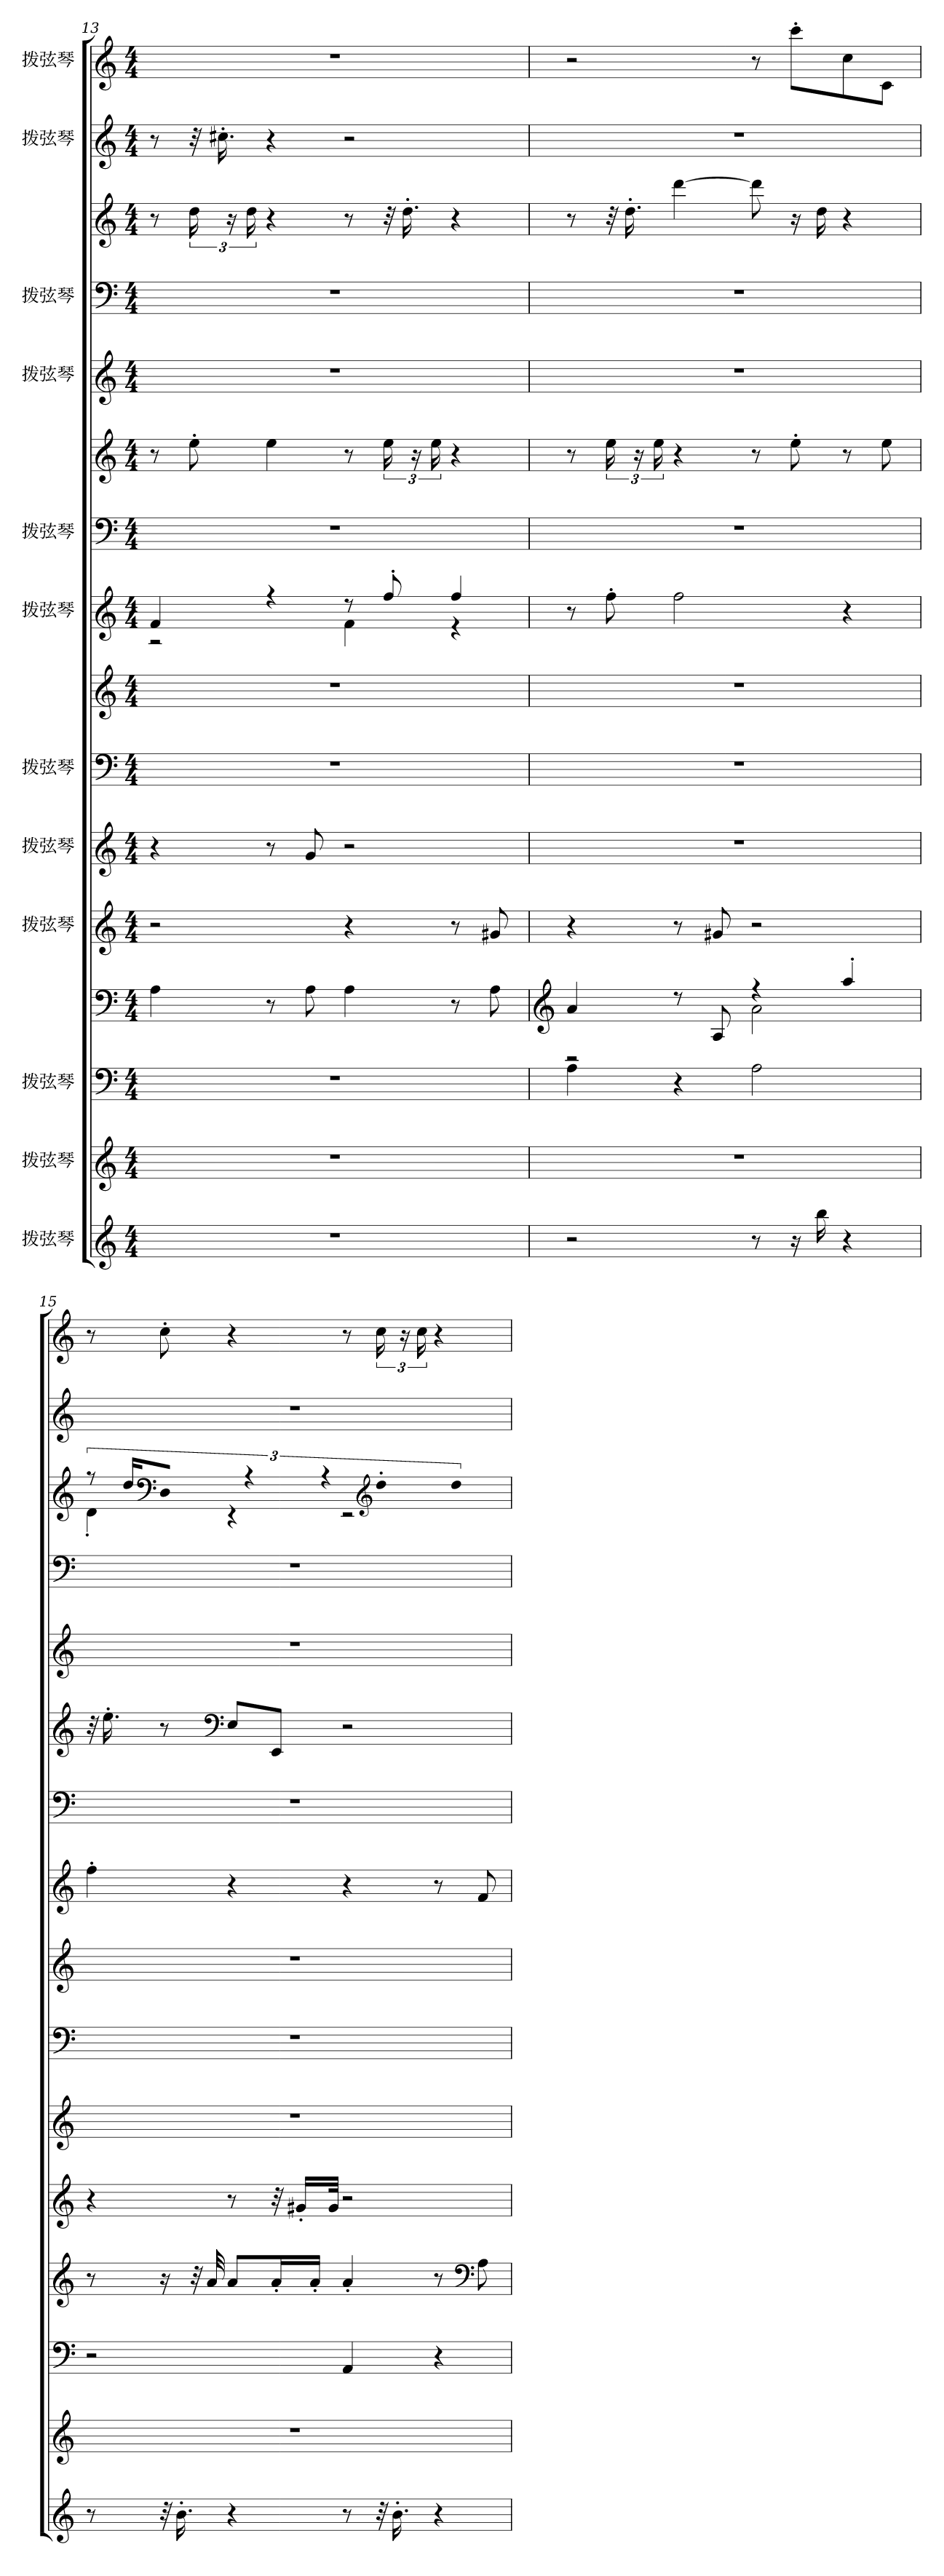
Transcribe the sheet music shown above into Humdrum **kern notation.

**kern	**kern	**kern	**kern	**kern	**kern	**kern	**kern	**kern	**kern	**kern	**kern	**kern	**kern	**kern	**kern
*part12	*part11	*part10	*part10	*part9	*part8	*part7	*part7	*part6	*part5	*part5	*part4	*part3	*part3	*part2	*part1
*staff16	*staff15	*staff14	*staff13	*staff12	*staff11	*staff10	*staff9	*staff8	*staff7	*staff6	*staff5	*staff4	*staff3	*staff2	*staff1
*I"拨弦琴	*I"拨弦琴	*I"拨弦琴	*	*I"拨弦琴	*I"拨弦琴	*I"拨弦琴	*	*I"拨弦琴	*I"拨弦琴	*	*I"拨弦琴	*I"拨弦琴	*	*I"拨弦琴	*I"拨弦琴
!!LO:PB:g=z
*clefG2	*clefG2	*clefF4	*clefF4	*clefG2	*clefG2	*clefF4	*clefG2	*clefG2	*clefF4	*clefG2	*clefG2	*clefF4	*clefG2	*clefG2	*clefG2
*k[]	*k[]	*k[]	*k[]	*k[]	*k[]	*k[]	*k[]	*k[]	*k[]	*k[]	*k[]	*k[]	*k[]	*k[]	*k[]
*M4/4	*M4/4	*M4/4	*M4/4	*M4/4	*M4/4	*M4/4	*M4/4	*M4/4	*M4/4	*M4/4	*M4/4	*M4/4	*M4/4	*M4/4	*M4/4
=13	=13	=13	=13	=13	=13	=13	=13	=13	=13	=13	=13	=13	=13	=13	=13
*	*	*	*	*	*	*	*	*^	*	*	*	*	*	*	*
1r	1r	1r	4A\	2r	4r	1r	1r	4f/	2r	1r	8r	1r	1r	8r	8r	1r
.	.	.	.	.	.	.	.	.	.	.	8ee'\	.	.	24dd\	32r	.
.	.	.	.	.	.	.	.	.	.	.	.	.	.	.	16.cc#X'\	.
.	.	.	.	.	.	.	.	.	.	.	.	.	.	24r	.	.
.	.	.	.	.	.	.	.	.	.	.	.	.	.	24dd\	.	.
.	.	.	8r	.	8r	.	.	4r	.	.	4ee\	.	.	4r	4r	.
.	.	.	8A\	.	8g/	.	.	.	.	.	.	.	.	.	.	.
.	.	.	4A\	4r	2r	.	.	8r	4f\	.	8r	.	.	8r	2r	.
.	.	.	.	.	.	.	.	8ff'/	.	.	24ee\	.	.	32r	.	.
.	.	.	.	.	.	.	.	.	.	.	.	.	.	16.dd'\	.	.
.	.	.	.	.	.	.	.	.	.	.	24r	.	.	.	.	.
.	.	.	.	.	.	.	.	.	.	.	24ee\	.	.	.	.	.
.	.	.	8r	8r	.	.	.	4ff/	4r	.	4r	.	.	4r	.	.
.	.	.	8A\	8g#X/	.	.	.	.	.	.	.	.	.	.	.	.
*	*	*	*	*	*	*	*	*v	*v	*	*	*	*	*	*	*
=14	=14	=14	=14	=14	=14	=14	=14	=14	=14	=14	=14	=14	=14	=14	=14
*	*	*	*clefG2	*	*	*	*	*	*	*	*	*	*	*	*
*	*	*	*^	*	*	*	*	*	*	*	*	*	*	*	*
2r	1r	4A\	4a/	2r	4r	1r	1r	1r	8r	1r	8r	1r	1r	8r	1r	2r
.	.	.	.	.	.	.	.	.	8ff'\	.	24ee\	.	.	32r	.	.
.	.	.	.	.	.	.	.	.	.	.	.	.	.	16.dd'\	.	.
.	.	.	.	.	.	.	.	.	.	.	24r	.	.	.	.	.
.	.	.	.	.	.	.	.	.	.	.	24ee\	.	.	.	.	.
.	.	4r	8r	.	8r	.	.	.	2ff\	.	4r	.	.	[4ddd\	.	.
.	.	.	8A/	.	8g#X/	.	.	.	.	.	.	.	.	.	.	.
8r	.	2A\	4r	2a\	2r	.	.	.	.	.	8r	.	.	8ddd\]	.	8r
16r	.	.	.	.	.	.	.	.	.	.	8ee'\	.	.	16r	.	8ccc'\L
16bb\	.	.	.	.	.	.	.	.	.	.	.	.	.	16dd\	.	.
4r	.	.	4aa'/	.	.	.	.	.	4r	.	8r	.	.	4r	.	8cc\
.	.	.	.	.	.	.	.	.	.	.	8ee\	.	.	.	.	8c\J
*	*	*	*v	*v	*	*	*	*	*	*	*	*	*	*	*	*
!!LO:PB:g=z
=15	=15	=15	=15	=15	=15	=15	=15	=15	=15	=15	=15	=15	=15	=15	=15
*	*	*	*	*	*	*	*	*	*	*	*	*	*^	*	*
8r	1r	2r	8r	4r	1r	1r	1r	4ff'\	1r	32r	1r	1r	12r	4d'\	1r	8r
.	.	.	.	.	.	.	.	.	.	16.ee'\	.	.	.	.	.	.
.	.	.	.	.	.	.	.	.	.	.	.	.	24dd/KL	.	.	.
*	*	*	*	*	*	*	*	*	*	*	*	*	*clefF4	*	*	*
32r	.	.	16r	.	.	.	.	.	.	8r	.	.	8D/J	.	.	8cc'\
16.b'\	.	.	.	.	.	.	.	.	.	.	.	.	.	.	.	.
.	.	.	32r	.	.	.	.	.	.	.	.	.	.	.	.	.
.	.	.	32a/	.	.	.	.	.	.	.	.	.	.	.	.	.
*	*	*	*	*	*	*	*	*	*	*clefF4	*	*	*	*	*	*
4r	.	.	8a/L	8r	.	.	.	4r	.	8E/L	.	.	4r	4r	.	4r
.	.	.	16a'/L	32r	.	.	.	.	.	8EE/J	.	.	.	.	.	.
.	.	.	.	16g#X'/LL	.	.	.	.	.	.	.	.	.	.	.	.
.	.	.	16a'/JJ	.	.	.	.	.	.	.	.	.	.	.	.	.
.	.	.	.	32g#/JJk	.	.	.	.	.	.	.	.	.	.	.	.
8r	.	4AA/	4a'/	2r	.	.	.	4r	.	2r	.	.	8r	2r	.	8r
*	*	*	*	*	*	*	*	*	*	*	*	*	*clefG2	*	*	*
32r	.	.	.	.	.	.	.	.	.	.	.	.	8dd'/	.	.	24cc\
16.b'\	.	.	.	.	.	.	.	.	.	.	.	.	.	.	.	.
.	.	.	.	.	.	.	.	.	.	.	.	.	.	.	.	24r
.	.	.	.	.	.	.	.	.	.	.	.	.	.	.	.	24cc\
4r	.	4r	8r	.	.	.	.	8r	.	.	.	.	4dd/	.	.	4r
*	*	*	*clefF4	*	*	*	*	*	*	*	*	*	*	*	*	*
.	.	.	8A\	.	.	.	.	8f/	.	.	.	.	.	.	.	.
*	*	*	*	*	*	*	*	*	*	*	*	*	*v	*v	*	*
=	=	=	=	=	=	=	=	=	=	=	=	=	=	=	=
*-	*-	*-	*-	*-	*-	*-	*-	*-	*-	*-	*-	*-	*-	*-	*-
